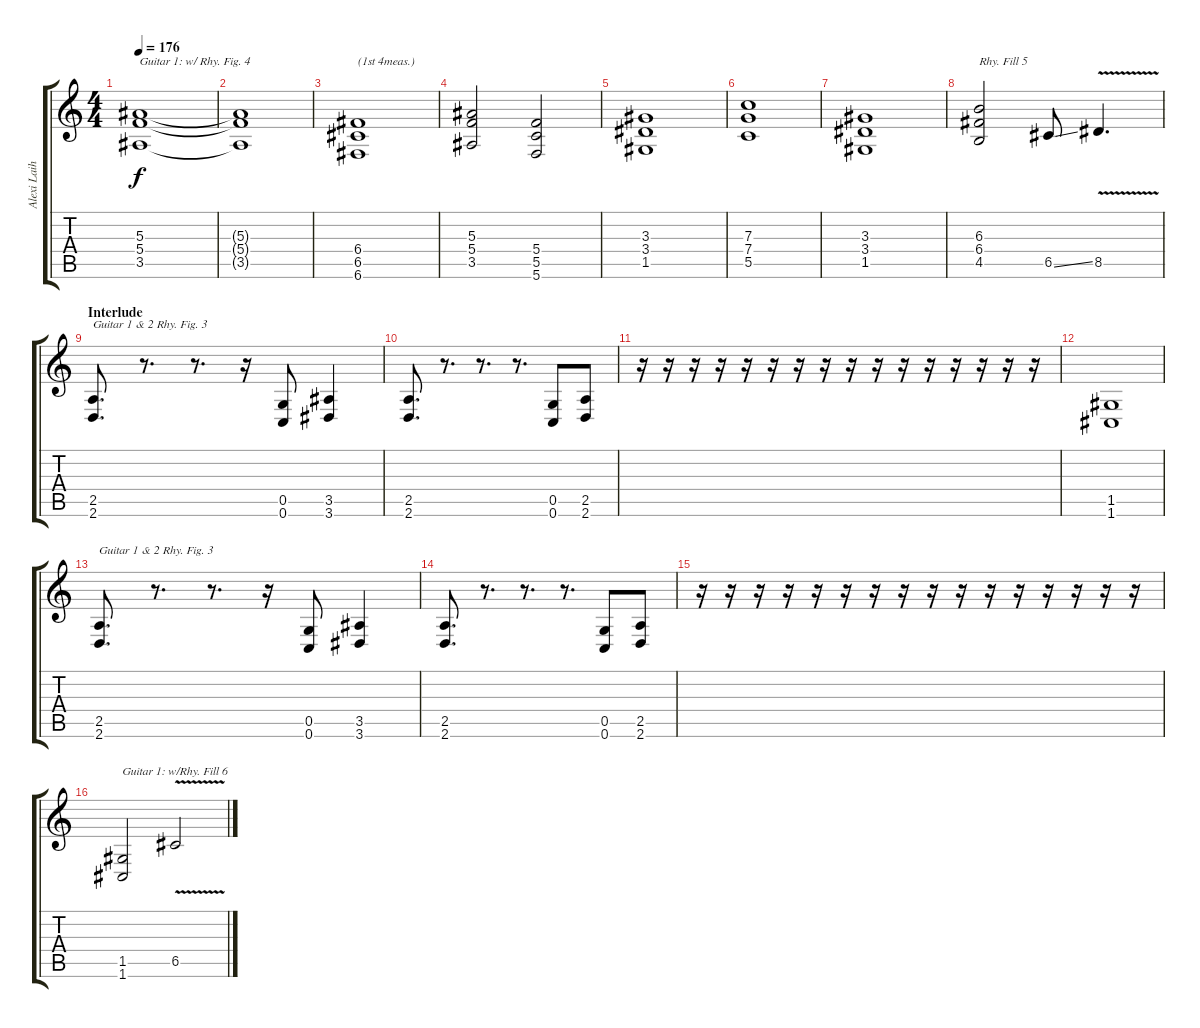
\track ("Alexi Laiho [Guitar 1]" "Alexi Laih") {instrument overdrivenguitar}
\staff {score tabs}
\tuning (D4 A3 F3 C3 G2 C2) {hide}
\ts (4 4)
\tempo 176
\clef g2
\ks c
(5.3 5.4 3.5).1{txt "Guitar 1: w/ Rhy. Fig. 4" dy f} |
(5.3{t} 5.4{t} 3.5{t}).1 |
(6.4 6.5 6.6).1{txt "(1st 4meas.)"} |
(5.3 5.4 3.5).2 (5.4 5.5 5.6).2 |
(3.3 3.4 1.5).1 |
(7.3 7.4 5.5).1 |
(3.3 3.4 1.5).1 |
(6.3 6.4 4.5).2{txt "Rhy. Fill 5"} 6.5{ss}.8 8.5{v}.4{d} |
\section ("" "Interlude")
(2.5 2.6).8{d txt "Guitar 1 & 2 Rhy. Fig. 3"} r.8{d} r.8{d} r.16 (0.5 0.6).8 (3.5 3.6).4 |
(2.5 2.6).8{d} r.8{d} r.8{d} r.8{d} (0.5 0.6).8 (2.5 2.6).8 |
r.16 r.16 r.16 r.16 r.16 r.16 r.16 r.16 r.16 r.16 r.16 r.16 r.16 r.16 r.16 r.16 |
(1.5 1.6).1 |
(2.5 2.6).8{d txt "Guitar 1 & 2 Rhy. Fig. 3"} r.8{d} r.8{d} r.16 (0.5 0.6).8 (3.5 3.6).4 |
(2.5 2.6).8{d} r.8{d} r.8{d} r.8{d} (0.5 0.6).8 (2.5 2.6).8 |
r.16 r.16 r.16 r.16 r.16 r.16 r.16 r.16 r.16 r.16 r.16 r.16 r.16 r.16 r.16 r.16 |
(1.5 1.6).2{txt "Guitar 1: w/Rhy. Fill 6"} 6.5{v ss}.2
